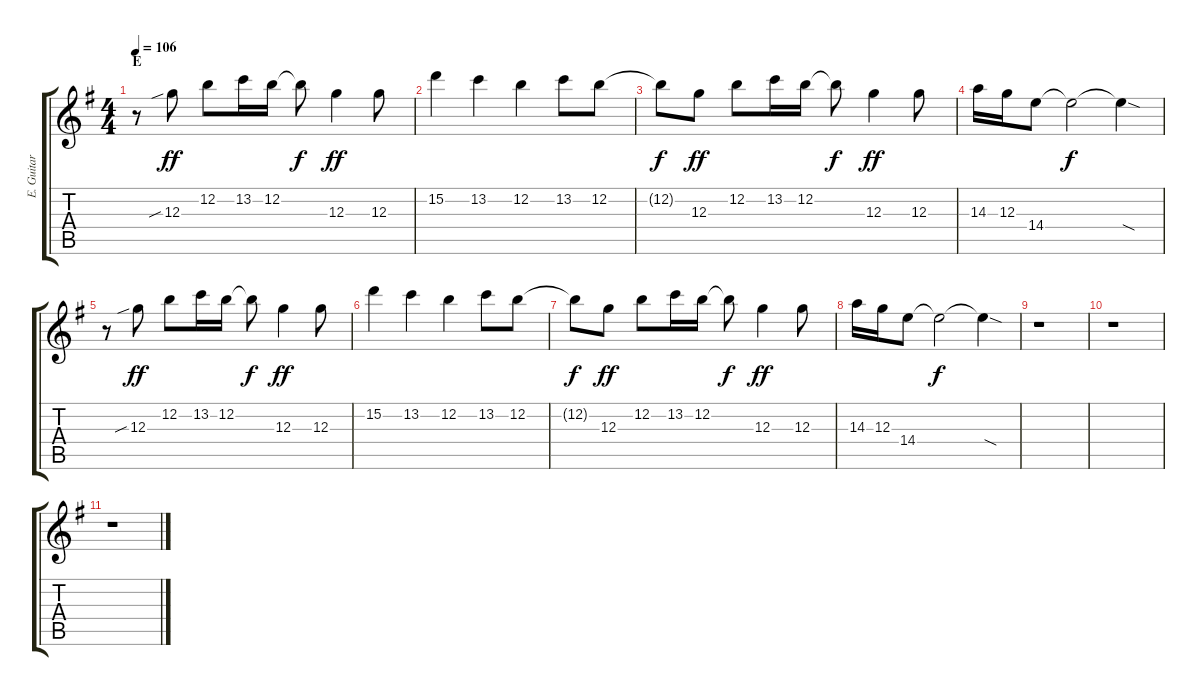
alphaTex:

\track ("E. Guitar III" "E. Guitar ") {instrument overdrivenguitar}
\staff {score tabs}
\tuning (E4 B3 G3 D3 A2 E2) {hide}
\ts (4 4)
\section ("" "E")
\tempo 106
\clef g2
\ks g
r.8{dy ff} 12.3{sib}.8 12.2.8 13.2.16 12.2.16 12.2{t}.8{dy f} 12.3.4{dy ff} 12.3.8 |
15.2.4 13.2.4 12.2.4 13.2.8 12.2.8 |
12.2{t}.8{dy f} 12.3.8{dy ff} 12.2.8 13.2.16 12.2.16 12.2{t}.8{dy f} 12.3.4{dy ff} 12.3.8 |
14.3.16 12.3.16 14.4.8 14.4{t}.2{dy f} 14.4{sod t}.4 |
r.8 12.3{sib}.8{dy ff} 12.2.8 13.2.16 12.2.16 12.2{t}.8{dy f} 12.3.4{dy ff} 12.3.8 |
15.2.4 13.2.4 12.2.4 13.2.8 12.2.8 |
12.2{t}.8{dy f} 12.3.8{dy ff} 12.2.8 13.2.16 12.2.16 12.2{t}.8{dy f} 12.3.4{dy ff} 12.3.8 |
14.3.16 12.3.16 14.4.8 14.4{t}.2{dy f} 14.4{sod t}.4 |
r.1 |
r.1 |
r.1
